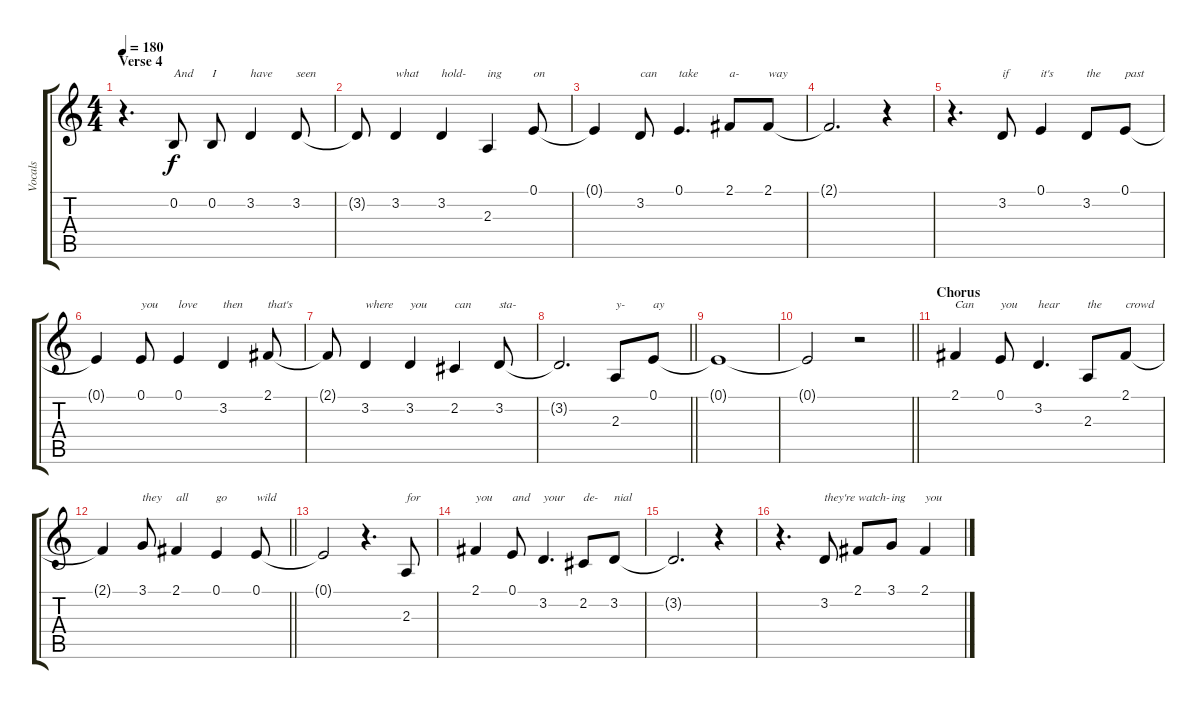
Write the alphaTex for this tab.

\track ("Vocals" "Vocals") {instrument altosax}
\staff {score tabs}
\tuning (E4 B3 G3 D3 A2 E2) {hide}
\ts (4 4)
\section ("" "Verse 4")
\tempo 180
\clef g2
\ks c
r.4{d dy f} 0.2.8{txt "And"} 0.2.8{txt "I"} 3.2.4{txt "have"} 3.2.8{txt "seen"} |
3.2{t}.8 3.2.4{txt "what"} 3.2.4{txt "hold-"} 2.3.4{txt "ing"} 0.1.8{txt "on"} |
0.1{t}.4 3.2.8{txt "can"} 0.1.4{d txt "take"} 2.1.8{txt "a-"} 2.1.8{txt "way"} |
2.1{t}.2{d} r.4 |
r.4{d} 3.2.8{txt "if"} 0.1.4{txt "it's"} 3.2.8{txt "the"} 0.1.8{txt "past"} |
0.1{t}.4 0.1.8{txt "you"} 0.1.4{txt "love"} 3.2.4{txt "then"} 2.1.8{txt "that's"} |
2.1{t}.8 3.2.4{txt "where"} 3.2.4{txt "you"} 2.2.4{txt "can"} 3.2.8{txt "sta-"} |
\barLineRight lightlight
3.2{t}.2{d} 2.3.8{txt "y-"} 0.1.8{txt "ay"} |
0.1{t}.1 |
\barLineRight lightlight
0.1{t}.2 r.2 |
\section ("" "Chorus")
2.1.4{txt "Can"} 0.1.8{txt "you"} 3.2.4{d txt "hear"} 2.3.8{txt "the"} 2.1.8{txt "crowd"} |
\barLineRight lightlight
2.1{t}.4 3.1.8{txt "they"} 2.1.4{txt "all"} 0.1.4{txt "go"} 0.1.8{txt "wild"} |
0.1{t}.2 r.4{d} 2.3.8{txt "for"} |
2.1.4{txt "you"} 0.1.8{txt "and"} 3.2.4{d txt "your"} 2.2.8{txt "de-"} 3.2.8{txt "nial"} |
3.2{t}.2{d} r.4 |
r.4{d} 3.2.8{txt "they're"} 2.1.8{txt "watch-"} 3.1.8{txt "ing"} 2.1.4{txt "you"}
